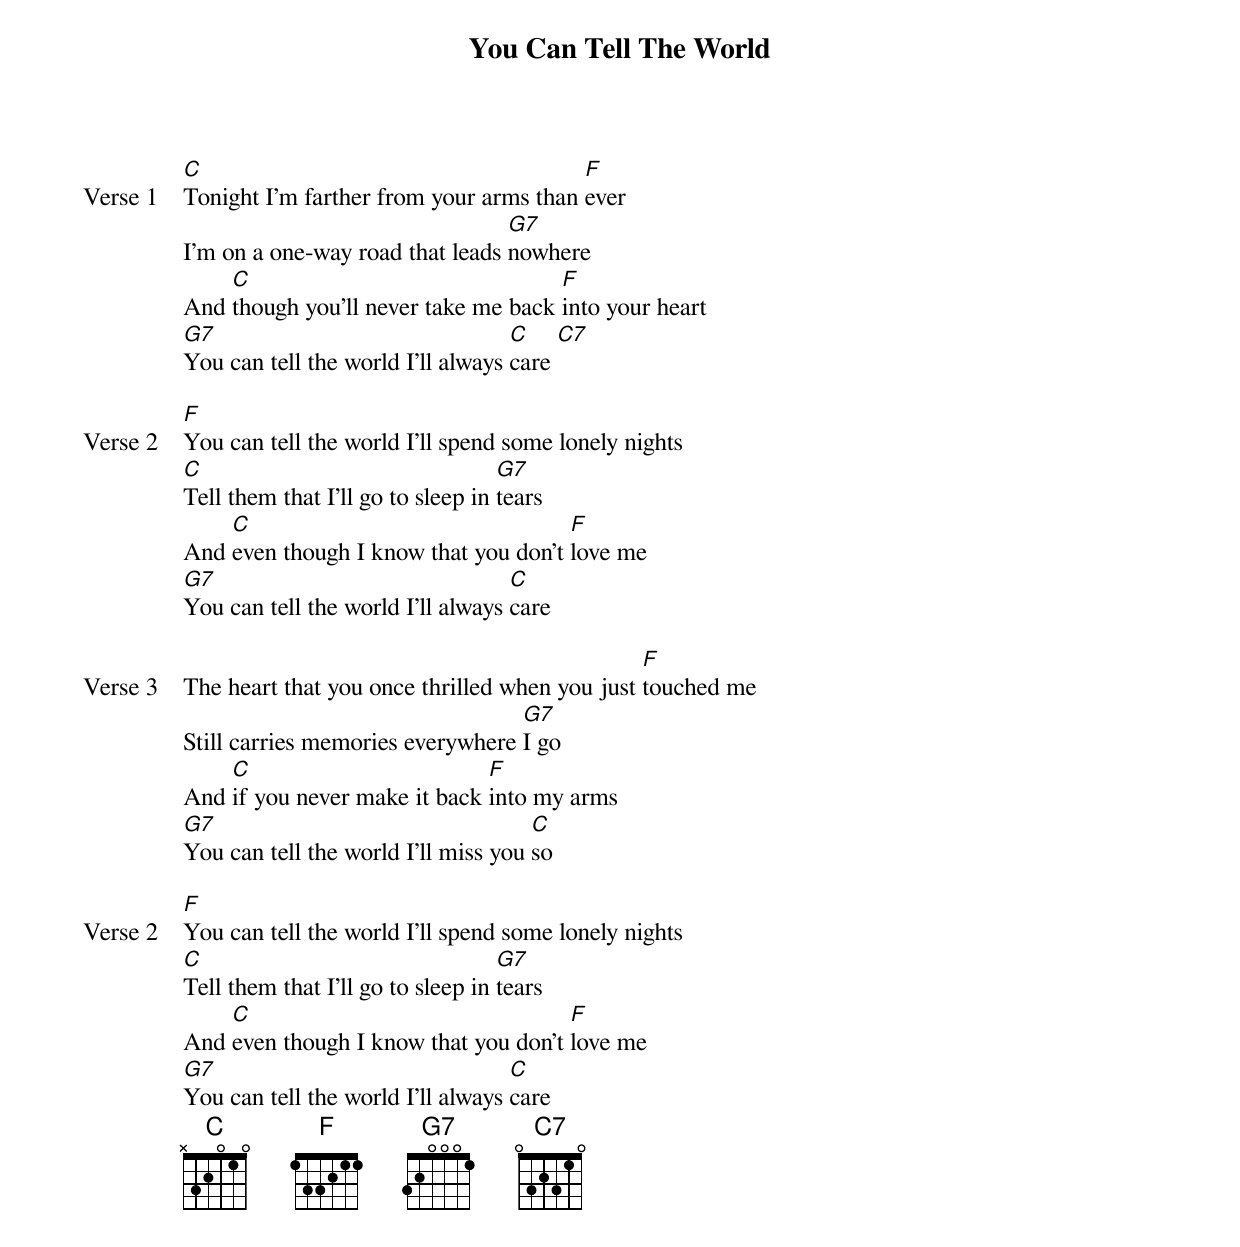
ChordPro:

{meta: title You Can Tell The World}
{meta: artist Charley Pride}
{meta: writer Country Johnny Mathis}

{start_of_verse: Verse 1}
[C]Tonight I'm farther from your arms than [F]ever
I'm on a one-way road that leads [G7]nowhere
And [C]though you'll never take me back [F]into your heart
[G7]You can tell the world I'll always [C]care [C7]
{end_of_verse}

{start_of_verse: Verse 2}
[F]You can tell the world I'll spend some lonely nights
[C]Tell them that I'll go to sleep in [G7]tears
And [C]even though I know that you don't [F]love me
[G7]You can tell the world I'll always [C]care
{end_of_verse}

{start_of_verse: Verse 3}
The heart that you once thrilled when you just [F]touched me
Still carries memories everywhere [G7]I go
And [C]if you never make it back [F]into my arms
[G7]You can tell the world I'll miss you [C]so
{end_of_verse}

{start_of_verse: Verse 2}
[F]You can tell the world I'll spend some lonely nights
[C]Tell them that I'll go to sleep in [G7]tears
And [C]even though I know that you don't [F]love me
[G7]You can tell the world I'll always [C]care
{end_of_verse}
